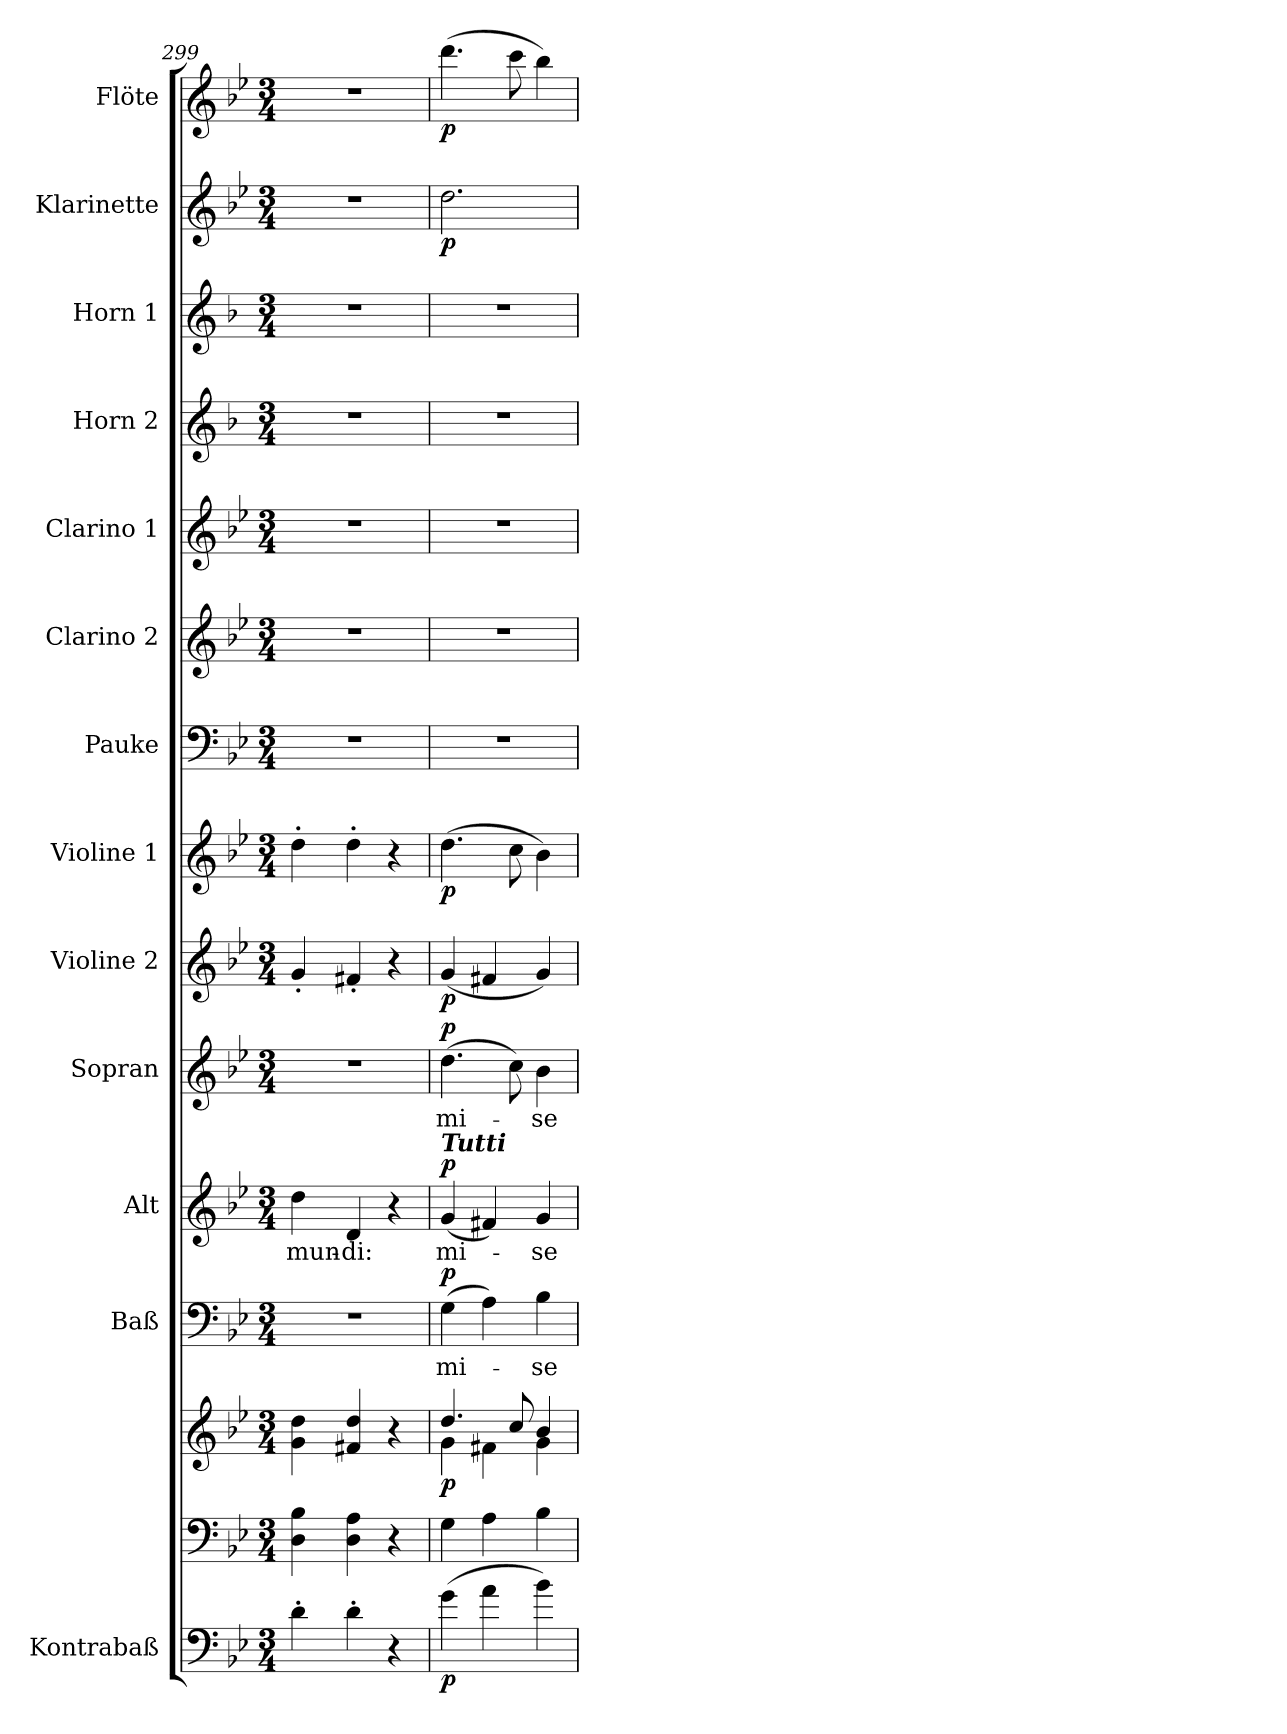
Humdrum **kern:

**kern	**dynam	**kern	**kern	**dynam	**kern	**text	**dynam	**kern	**text	**dynam	**kern	**text	**dynam	**kern	**dynam	**kern	**dynam	**kern	**kern	**kern	**kern	**kern	**kern	**dynam	**kern	**dynam
*part14	*part14	*part13	*part13	*part13	*part12	*part12	*part12	*part11	*part11	*part11	*part10	*part10	*part10	*part9	*part9	*part8	*part8	*part7	*part6	*part5	*part4	*part3	*part2	*part2	*part1	*part1
*staff15	*staff15	*staff14	*staff13	*staff13/14	*staff12	*staff12	*staff12	*staff11	*staff11	*staff11	*staff10	*staff10	*staff10	*staff9	*staff9	*staff8	*staff8	*staff7	*staff6	*staff5	*staff4	*staff3	*staff2	*staff2	*staff1	*staff1
*I"Kontrabaß	*	*	*	*	*I"Baß	*	*	*I"Alt	*	*	*I"Sopran	*	*	*I"Violine 2	*	*I"Violine 1	*	*I"Pauke	*I"Clarino 2	*I"Clarino 1	*I"Horn 2	*I"Horn 1	*I"Klarinette	*	*I"Flöte	*
*I'Kb	*	*	*	*	*I'Baß	*	*	*I'Alt	*	*	*I'Sop	*	*	*I'Vln. 2	*	*I'Vln. 1	*	*I'Pk.	*	*	*I'Hrn. 2	*I'Hrn. 1	*	*	*I'Fl.	*
*clefF4	*	*clefF4	*clefG2	*	*clefF4	*	*	*clefG2	*	*	*clefG2	*	*	*clefG2	*	*clefG2	*	*clefF4	*clefG2	*clefG2	*clefG2	*clefG2	*clefG2	*	*clefG2	*
*ITrd7c12	*	*	*	*	*	*	*	*	*	*	*	*	*	*	*	*	*	*	*ITrd7c12	*ITrd7c12	*ITrd4c7	*ITrd4c7	*	*	*	*
*k[b-e-]	*	*k[b-e-]	*k[b-e-]	*	*k[b-e-]	*	*	*k[b-e-]	*	*	*k[b-e-]	*	*	*k[b-e-]	*	*k[b-e-]	*	*k[b-e-]	*k[b-e-]	*k[b-e-]	*k[b-e-]	*k[b-e-]	*k[b-e-]	*	*k[b-e-]	*
*B-:	*	*B-:	*B-:	*	*B-:	*	*	*B-:	*	*	*B-:	*	*	*B-:	*	*B-:	*	*B-:	*B-:	*B-:	*B-:	*B-:	*B-:	*	*B-:	*
*M3/4	*	*M3/4	*M3/4	*	*M3/4	*	*	*M3/4	*	*	*M3/4	*	*	*M3/4	*	*M3/4	*	*M3/4	*M3/4	*M3/4	*M3/4	*M3/4	*M3/4	*	*M3/4	*
=299	=299	=299	=299	=299	=299	=299	=299	=299	=299	=299	=299	=299	=299	=299	=299	=299	=299	=299	=299	=299	=299	=299	=299	=299	=299	=299
!	!	!	!	!	!	!	!	!	!LO:LY:b	!	!	!	!	!	!	!	!	!	!	!	!	!	!	!	!	!
4D'>\	.	4D\ 4B-\	4g\ 4dd\	.	2.r	.	.	4dd\	mun-	.	2.r	.	.	4g'</	.	4dd'>\	.	2.r	2.r	2.r	2.r	2.r	2.r	.	2.r	.
!	!	!	!	!	!	!	!	!	!LO:LY:b	!	!	!	!	!	!	!	!	!	!	!	!	!	!	!	!	!
4D'>\	.	4D\ 4A\	4f#X/ 4dd/	.	.	.	.	4d/	-di:	.	.	.	.	4f#X'</	.	4dd'>\	.	.	.	.	.	.	.	.	.	.
4r	.	4r	4r	.	.	.	.	4r	.	.	.	.	.	4r	.	4r	.	.	.	.	.	.	.	.	.	.
=300	=300	=300	=300	=300	=300	=300	=300	=300	=300	=300	=300	=300	=300	=300	=300	=300	=300	=300	=300	=300	=300	=300	=300	=300	=300	=300
*	*	*	*^	*	*	*	*	*	*	*	*	*	*	*	*	*	*	*	*	*	*	*	*	*	*	*
!	!	!	!	!	!	!	!	!	!LO:TX:a:Bi:t=Tutti	!	!	!	!	!	!	!	!	!	!	!	!	!	!	!	!	!	!
!	!LO:DY:b	!	!	!	!LO:DY:b	!	!LO:LY:b	!LO:DY:a	!	!LO:LY:b	!LO:DY:a	!	!LO:LY:b	!LO:DY:a	!	!LO:DY:b	!	!LO:DY:b	!	!	!	!	!	!	!LO:DY:b	!	!LO:DY:b
(>4G\	p	4G\	4.dd/	4g\	p	(>4G\	mi-	p	(<4g/	mi-	p	(>4.dd\	mi-	p	(<4g/	p	(>4.dd\	p	2.r	2.r	2.r	2.r	2.r	2.dd\	p	(>4.ddd\	p
4A\	.	4A\	.	4f#X\	.	4A\)	.	.	4f#X/)	.	.	.	.	.	4f#X/	.	.	.	.	.	.	.	.	.	.	.	.
.	.	.	8cc/	.	.	.	.	.	.	.	.	8cc\)	.	.	.	.	8cc\	.	.	.	.	.	.	.	.	8ccc\	.
!	!	!	!	!	!	!	!LO:LY:b	!	!	!LO:LY:b	!	!	!LO:LY:b	!	!	!	!	!	!	!	!	!	!	!	!	!	!
4B-\)	.	4B-\	4b-/	4g\	.	4B-\	-se-	.	4g/	-se-	.	4b-\	-se-	.	4g/)	.	4b-\)	.	.	.	.	.	.	.	.	4bb-\)	.
*	*	*	*v	*v	*	*	*	*	*	*	*	*	*	*	*	*	*	*	*	*	*	*	*	*	*	*	*
=	=	=	=	=	=	=	=	=	=	=	=	=	=	=	=	=	=	=	=	=	=	=	=	=	=	=
*-	*-	*-	*-	*-	*-	*-	*-	*-	*-	*-	*-	*-	*-	*-	*-	*-	*-	*-	*-	*-	*-	*-	*-	*-	*-	*-
